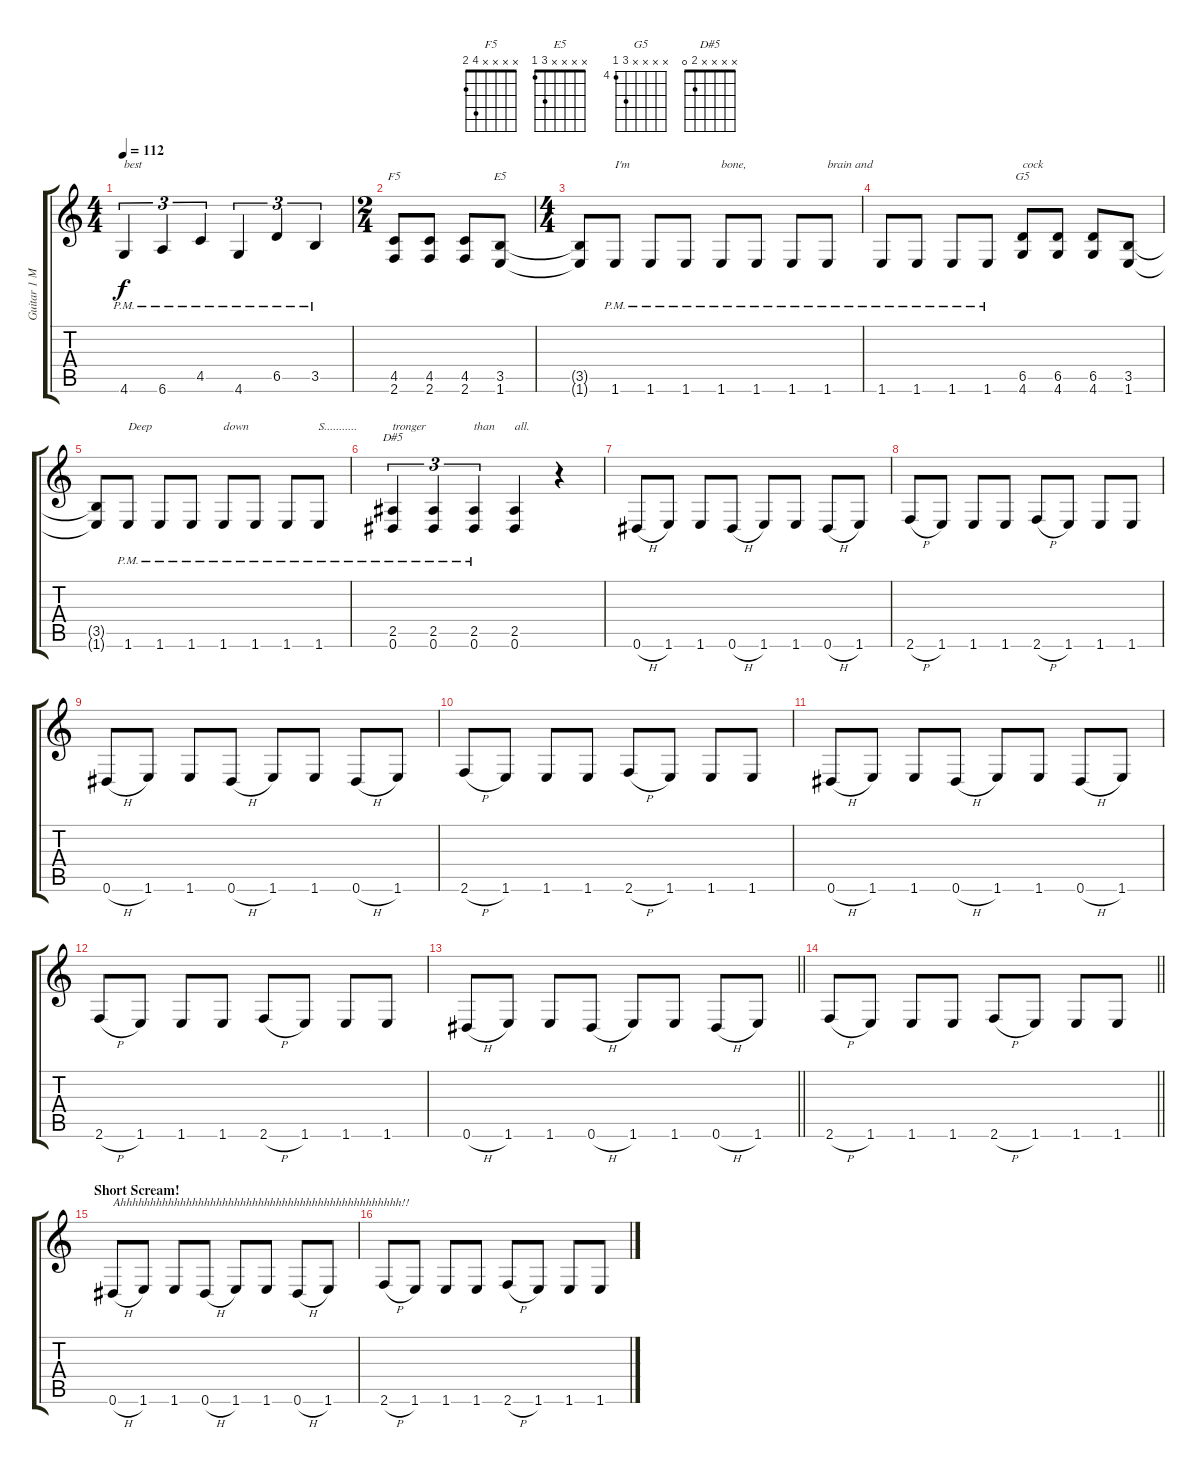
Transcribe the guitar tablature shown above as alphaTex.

\track ("Guitar 1 Main" "Guitar 1 M") {instrument distortionguitar}
\staff {score tabs}
\tuning (Eb4 Bb3 Gb3 Db3 Ab2 Eb2) {hide}
\chord ("F5" x x x x 4 2)
\chord ("E5" x x x x 3 1)
\chord ("G5" x x x x 6 4) {firstfret 4}
\chord ("D#5" x x x x 2 0)
\ts (4 4)
\tempo 112
\clef g2
\ks c
4.6{pm}.4{tu (3 2) txt "best" dy f} 6.6{pm}.4{tu (3 2)} 4.5{pm}.4{tu (3 2)} 4.6{pm}.4{tu (3 2)} 6.5{pm}.4{tu (3 2)} 3.5{pm}.4{tu (3 2)} |
\ts (2 4)
(4.5 2.6).8{ch "F5"} (4.5 2.6).8 (4.5 2.6).8 (3.5 1.6).8{ch "E5"} |
\ts (4 4)
(3.5{t} 1.6{t}).8 1.6{pm}.8{txt "I'm"} 1.6{pm}.8 1.6{pm}.8 1.6{pm}.8{txt "bone,"} 1.6{pm}.8 1.6{pm}.8 1.6{pm}.8{txt "brain and"} |
1.6{pm}.8 1.6{pm}.8 1.6{pm}.8 1.6{pm}.8 (6.5 4.6).8{ch "G5" txt "cock"} (6.5 4.6).8 (6.5 4.6).8 (3.5 1.6).8 |
(3.5{t} 1.6{t}).8 1.6{pm}.8{txt "Deep"} 1.6{pm}.8 1.6{pm}.8 1.6{pm}.8{txt "down"} 1.6{pm}.8 1.6{pm}.8 1.6{pm}.8{txt "S..........."} |
(2.5{pm} 0.6{pm}).4{tu (3 2) ch "D#5" txt "tronger"} (2.5{pm} 0.6{pm}).4{tu (3 2)} (2.5{pm} 0.6{pm}).4{tu (3 2) txt "than"} (2.5 0.6).4{txt "all."} r.4 |
0.6{h}.8 1.6.8 1.6.8 0.6{h}.8 1.6.8 1.6.8 0.6{h}.8 1.6.8 |
2.6{h}.8 1.6.8 1.6.8 1.6.8 2.6{h}.8 1.6.8 1.6.8 1.6.8 |
0.6{h}.8 1.6.8 1.6.8 0.6{h}.8 1.6.8 1.6.8 0.6{h}.8 1.6.8 |
2.6{h}.8 1.6.8 1.6.8 1.6.8 2.6{h}.8 1.6.8 1.6.8 1.6.8 |
0.6{h}.8 1.6.8 1.6.8 0.6{h}.8 1.6.8 1.6.8 0.6{h}.8 1.6.8 |
2.6{h}.8 1.6.8 1.6.8 1.6.8 2.6{h}.8 1.6.8 1.6.8 1.6.8 |
\barLineRight lightlight
0.6{h}.8 1.6.8 1.6.8 0.6{h}.8 1.6.8 1.6.8 0.6{h}.8 1.6.8 |
\section ("" "")
\barLineRight lightlight
2.6{h}.8 1.6.8 1.6.8 1.6.8 2.6{h}.8 1.6.8 1.6.8 1.6.8 |
\section ("" "Short Scream!")
0.6{h}.8{txt "Ahhhhhhhhhhhhhhhhhhhhhhhhhhhhhhhhhhhhhhhhhhhhhhh!!"} 1.6.8 1.6.8 0.6{h}.8 1.6.8 1.6.8 0.6{h}.8 1.6.8 |
2.6{h}.8 1.6.8 1.6.8 1.6.8 2.6{h}.8 1.6.8 1.6.8 1.6.8
